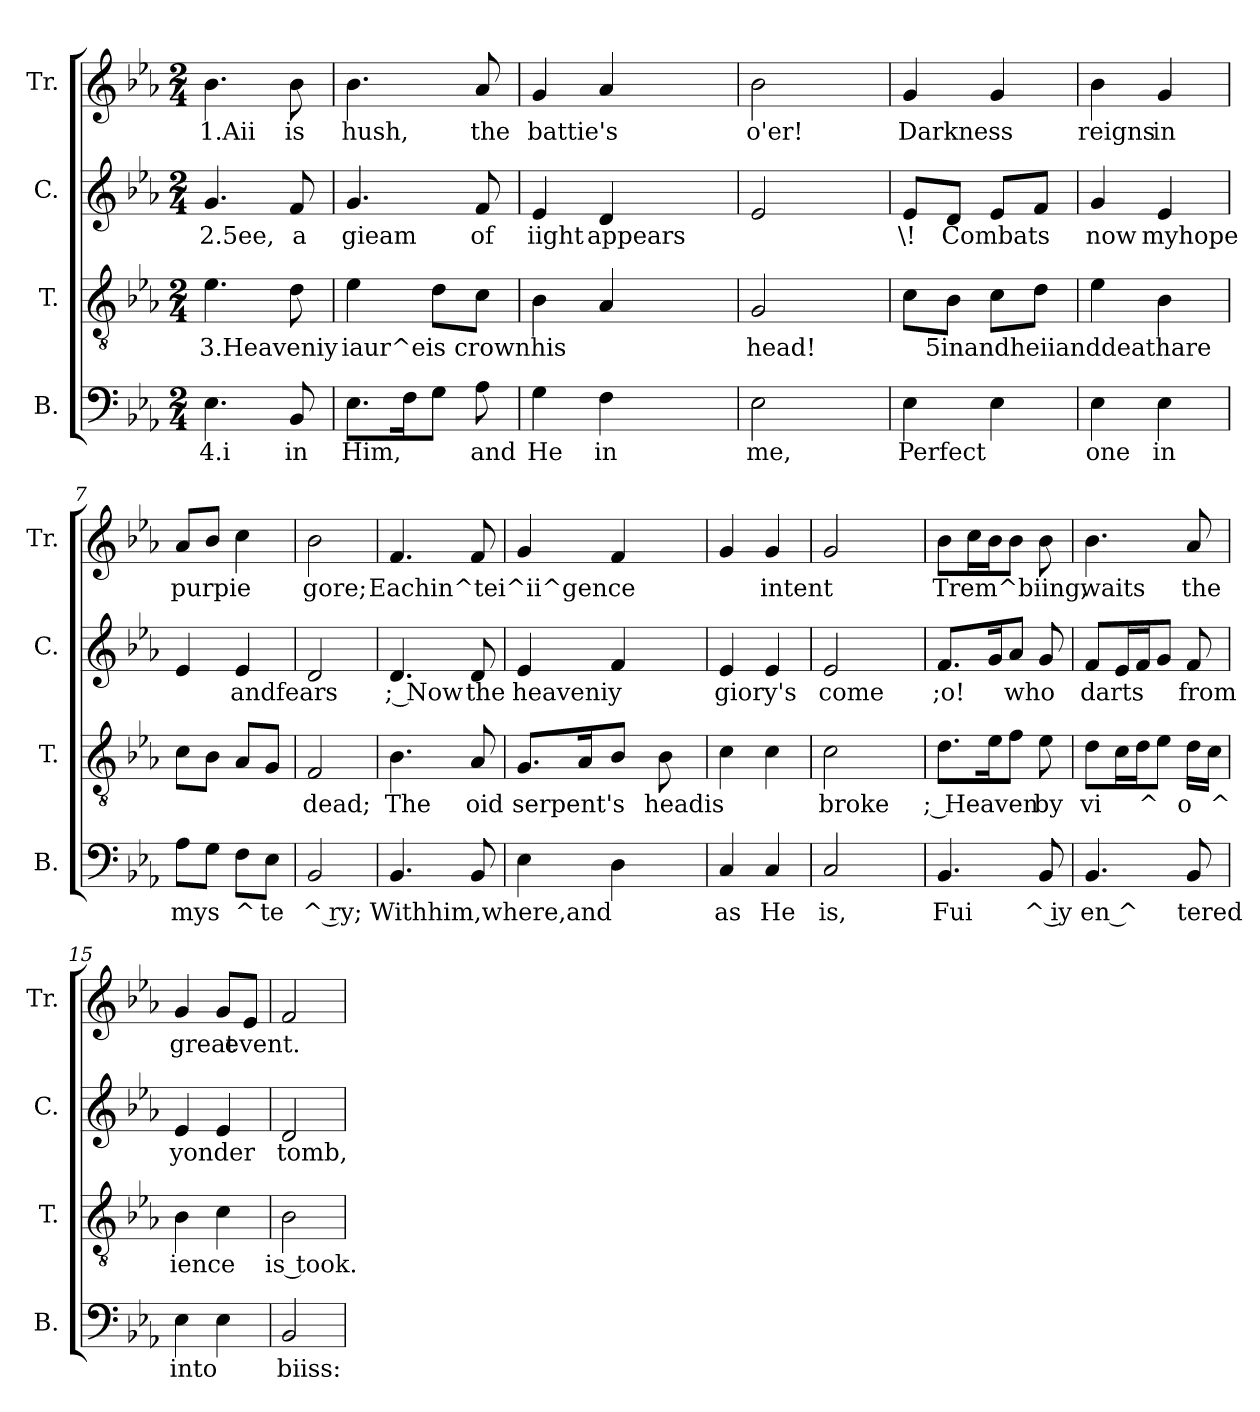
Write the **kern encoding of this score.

**kern	**text	**kern	**text	**kern	**text	**kern	**text
*part4	*part4	*part3	*part3	*part2	*part2	*part1	*part1
*staff4	*staff4	*staff3	*staff3	*staff2	*staff2	*staff1	*staff1
*I"B.	*	*I"T.	*	*I"C.	*	*I"Tr.	*
*I'B.	*	*I'T.	*	*I'C.	*	*I'Tr.	*
*clefF4	*	*clefGv2	*	*clefG2	*	*clefG2	*
*k[b-e-a-]	*	*k[b-e-a-]	*	*k[b-e-a-]	*	*k[b-e-a-]	*
*E-:	*	*E-:	*	*E-:	*	*E-:	*
*M2/4	*	*M2/4	*	*M2/4	*	*M2/4	*
=1	=1	=1	=1	=1	=1	=1	=1
!LO:N:head=solid	!LO:LY:b:rj	!LO:N:head=solid	!LO:LY:b	!LO:N:head=solid	!LO:LY:b	!	!LO:LY:b
4.E-\	4.i	4.e-\	3.Heaveniy	4.g/	2.5ee,	4.b-\	1.Aii
!	!LO:LY:b	!LO:N:head=solid	!	!	!LO:LY:b	!	!LO:LY:b
8BB-/	in	8d\	.	8f/	a	8b-\	is
=2	=2	=2	=2	=2	=2	=2	=2
!LO:N:head=solid	!LO:LY:b	!LO:N:head=solid	!LO:LY:b	!LO:N:head=solid	!LO:LY:b	!	!LO:LY:b
8.E-\L	Him,	4e-\	iaur^eis	4.g/	gieam	4.b-\	hush,
16F\k	.	.	.	.	.	.	.
!LO:N:head=solid	!	!LO:N:head=solid	!	!	!	!	!
8G\J	.	8d\L	.	.	.	.	.
!LO:N:head=solid	!LO:LY:b	!LO:N:head=solid	!LO:LY:b	!	!LO:LY:b:rj	!LO:N:head=solid	!LO:LY:b
8A-\	and	8c\J	crownhis	8f/	of	8a-/	the
=3	=3	=3	=3	=3	=3	=3	=3
!LO:N:head=solid	!LO:LY:b	!	!	!LO:N:head=solid	!LO:LY:b	!LO:N:head=solid	!LO:LY:b
4G\	He	4B-\	.	4e-/	iight	4g/	battie's
!	!LO:LY:b	!LO:N:head=solid	!	!LO:N:head=solid	!LO:LY:b	!LO:N:head=solid	!
4F\	in	4A-/	.	4d/	appears	4a-/	.
=4	=4	=4	=4	=4	=4	=4	=4
!	!LO:LY:b	!LO:N:head=open	!LO:LY:b	!	!	!	!LO:LY:b
2E-\	me,	2G/	head!	2e-/	.	2b-\	o'er!
=5	=5	=5	=5	=5	=5	=5	=5
!LO:N:head=solid	!LO:LY:b	!LO:N:head=solid	!	!LO:N:head=solid	!LO:LY:b:rj	!LO:N:head=solid	!LO:LY:b
4E-\	Perfect	8c\L	.	8e-/L	\!	4g</	Darkness
!	!	!	!LO:LY:b	!LO:N:head=solid	!LO:LY:b	!	!
.	.	8B-\J	5inandheiianddeathare	8d/J	Combats	.	.
!LO:N:head=solid	!	!LO:N:head=solid	!	!LO:N:head=solid	!	!LO:N:head=solid	!
4E-\	.	8c\L	.	8e-/L	.	4g/	.
!	!	!LO:N:head=solid	!	!	!	!	!
.	.	8d\J	.	8f/J	.	.	.
=6	=6	=6	=6	=6	=6	=6	=6
!LO:N:head=solid	!LO:LY:b	!LO:N:head=solid	!	!LO:N:head=solid	!LO:LY:b	!	!LO:LY:b
4E-\	one	4e-\	.	4g/	now	4b-\	reigns
!LO:N:head=solid	!LO:LY:b	!	!	!LO:N:head=solid	!LO:LY:b	!LO:N:head=solid	!LO:LY:b
4E-\	in	4B-\	.	4e-/	myhope	4g/	in
=7	=7	=7	=7	=7	=7	=7	=7
!LO:N:head=solid	!LO:LY:b	!LO:N:head=solid	!	!LO:N:head=solid	!	!LO:N:head=solid	!LO:LY:b
8A-\L	mys	8c\L	.	4e-/	.	8a-/L	purpie
!LO:N:head=solid	!	!	!	!	!	!	!
8G\J	.	8B-\J	.	.	.	8b-/J	.
!	!LO:LY:b	!LO:N:head=solid	!	!LO:N:head=solid	!LO:LY:b	!LO:N:head=solid	!
8F\L	^	8A-/L	.	4e-/	andfears	4cc\	.
!LO:N:head=solid	!LO:LY:b	!LO:N:head=solid	!	!	!	!	!
8E-\J	te	8G/J	.	.	.	.	.
=8	=8	=8	=8	=8	=8	=8	=8
!	!LO:LY:b:rj	!	!LO:LY:b	!LO:N:head=open	!	!	!LO:LY:b
2BB-/	^ ry;	2F/	dead;	2d/	.	2b-\	gore;
=9	=9	=9	=9	=9	=9	=9	=9
!	!LO:LY:b	!	!LO:LY:b	!LO:N:head=solid	!LO:LY:b:rj	!	!LO:LY:b
4.BB-/	Withhim,where,and	4.B-\	The	4.d/	; Now	4.f/	Eachin^tei^ii^gence
!	!	!LO:N:head=solid	!LO:LY:b	!LO:N:head=solid	!LO:LY:b	!	!
8BB-/	.	8A-/	oid	8d/	the	8f</	.
=10	=10	=10	=10	=10	=10	=10	=10
!LO:N:head=solid	!	!LO:N:head=solid	!LO:LY:b	!LO:N:head=solid	!LO:LY:b	!LO:N:head=solid	!
4E-\	.	8.G/L	serpent's	4e-/	heaveniy	4g</	.
!	!	!LO:N:head=solid	!	!	!	!	!
.	.	16A-/k	.	.	.	.	.
!LO:N:head=solid	!	!	!	!	!	!	!
4D\	.	8B-/J	.	4f/	.	4f/	.
!	!	!	!LO:LY:b	!	!	!	!
.	.	8B-\	headis	.	.	.	.
=11	=11	=11	=11	=11	=11	=11	=11
!LO:N:head=solid	!LO:LY:b	!LO:N:head=solid	!	!LO:N:head=solid	!LO:LY:b	!LO:N:head=solid	!
4C/	as	4c\	.	4e-/	giory's	4g/	.
!LO:N:head=solid	!LO:LY:b	!LO:N:head=solid	!	!LO:N:head=solid	!	!LO:N:head=solid	!LO:LY:b
4C/	He	4c\	.	4e-/	.	4g/	intent
=12	=12	=12	=12	=12	=12	=12	=12
!LO:N:head=open	!LO:LY:b	!LO:N:head=open	!LO:LY:b	!	!LO:LY:b	!LO:N:head=open	!
2C/	is,	2c\	broke	2e-/	come	2g/	.
=13	=13	=13	=13	=13	=13	=13	=13
!	!LO:LY:b	!LO:N:head=solid	!LO:LY:b:rj	!	!LO:LY:b	!	!LO:LY:b
4.BB-/	Fui	8.d\L	; Heaven	8.f/L	;o!	8b-\L	Trem^biing,
!	!	!	!	!	!	!LO:N:head=solid	!
.	.	.	.	.	.	16cc\L	.
!	!	!LO:N:head=solid	!	!LO:N:head=solid	!	!	!
.	.	16e-\k	.	16g/k	.	16b-\J	.
!	!	!	!	!LO:N:head=solid	!LO:LY:b	!	!
.	.	8f\J	.	8a-/J	who	8b-\J	.
!	!LO:LY:b:rj	!LO:N:head=solid	!LO:LY:b	!LO:N:head=solid	!	!	!
8BB-/	^ iy	8e-\	by	8g/	.	8b-\	.
=14	=14	=14	=14	=14	=14	=14	=14
!	!LO:LY:b	!LO:N:head=solid	!LO:LY:b	!	!LO:LY:b	!	!LO:LY:b
4.BB-/	en ^	8d\L	vi	8f/L	darts	4.b-\	waits
!	!	!LO:N:head=solid	!	!LO:N:head=solid	!	!	!
.	.	16c\L	.	16e-/L	.	.	.
!	!	!LO:N:head=solid	!LO:LY:b:rj	!	!	!	!
.	.	16d\J	^	16f/J	.	.	.
!	!	!LO:N:head=solid	!	!LO:N:head=solid	!	!	!
.	.	8e-\J	.	8g/J	.	.	.
!	!LO:LY:b	!LO:N:head=solid	!LO:LY:b:rj	!	!LO:LY:b	!LO:N:head=solid	!LO:LY:b
8BB-/	tered	16d\LL	o	8f/	from	8a-/	the
!	!	!LO:N:head=solid	!LO:LY:b	!	!	!	!
.	.	16c\JJ	^	.	.	.	.
=15	=15	=15	=15	=15	=15	=15	=15
!LO:N:head=solid	!LO:LY:b	!	!LO:LY:b	!LO:N:head=solid	!LO:LY:b	!LO:N:head=solid	!LO:LY:b
4E-\	into	4B-\	ience	4e-/	yonder	4g/	great
!LO:N:head=solid	!	!LO:N:head=solid	!	!LO:N:head=solid	!	!LO:N:head=solid	!
4E-\	.	4c\	.	4e-/	.	8g/L	.
!	!	!	!	!	!	!LO:N:head=solid	!LO:LY:b
.	.	.	.	.	.	8e-/J	event.
=16	=16	=16	=16	=16	=16	=16	=16
!	!LO:LY:b	!	!LO:LY:b:rj	!LO:N:head=open	!LO:LY:b	!	!
2BB-/	biiss:	2B-\	is took.	2d/	tomb,	2f/	.
=	=	=	=	=	=	=	=
*-	*-	*-	*-	*-	*-	*-	*-
